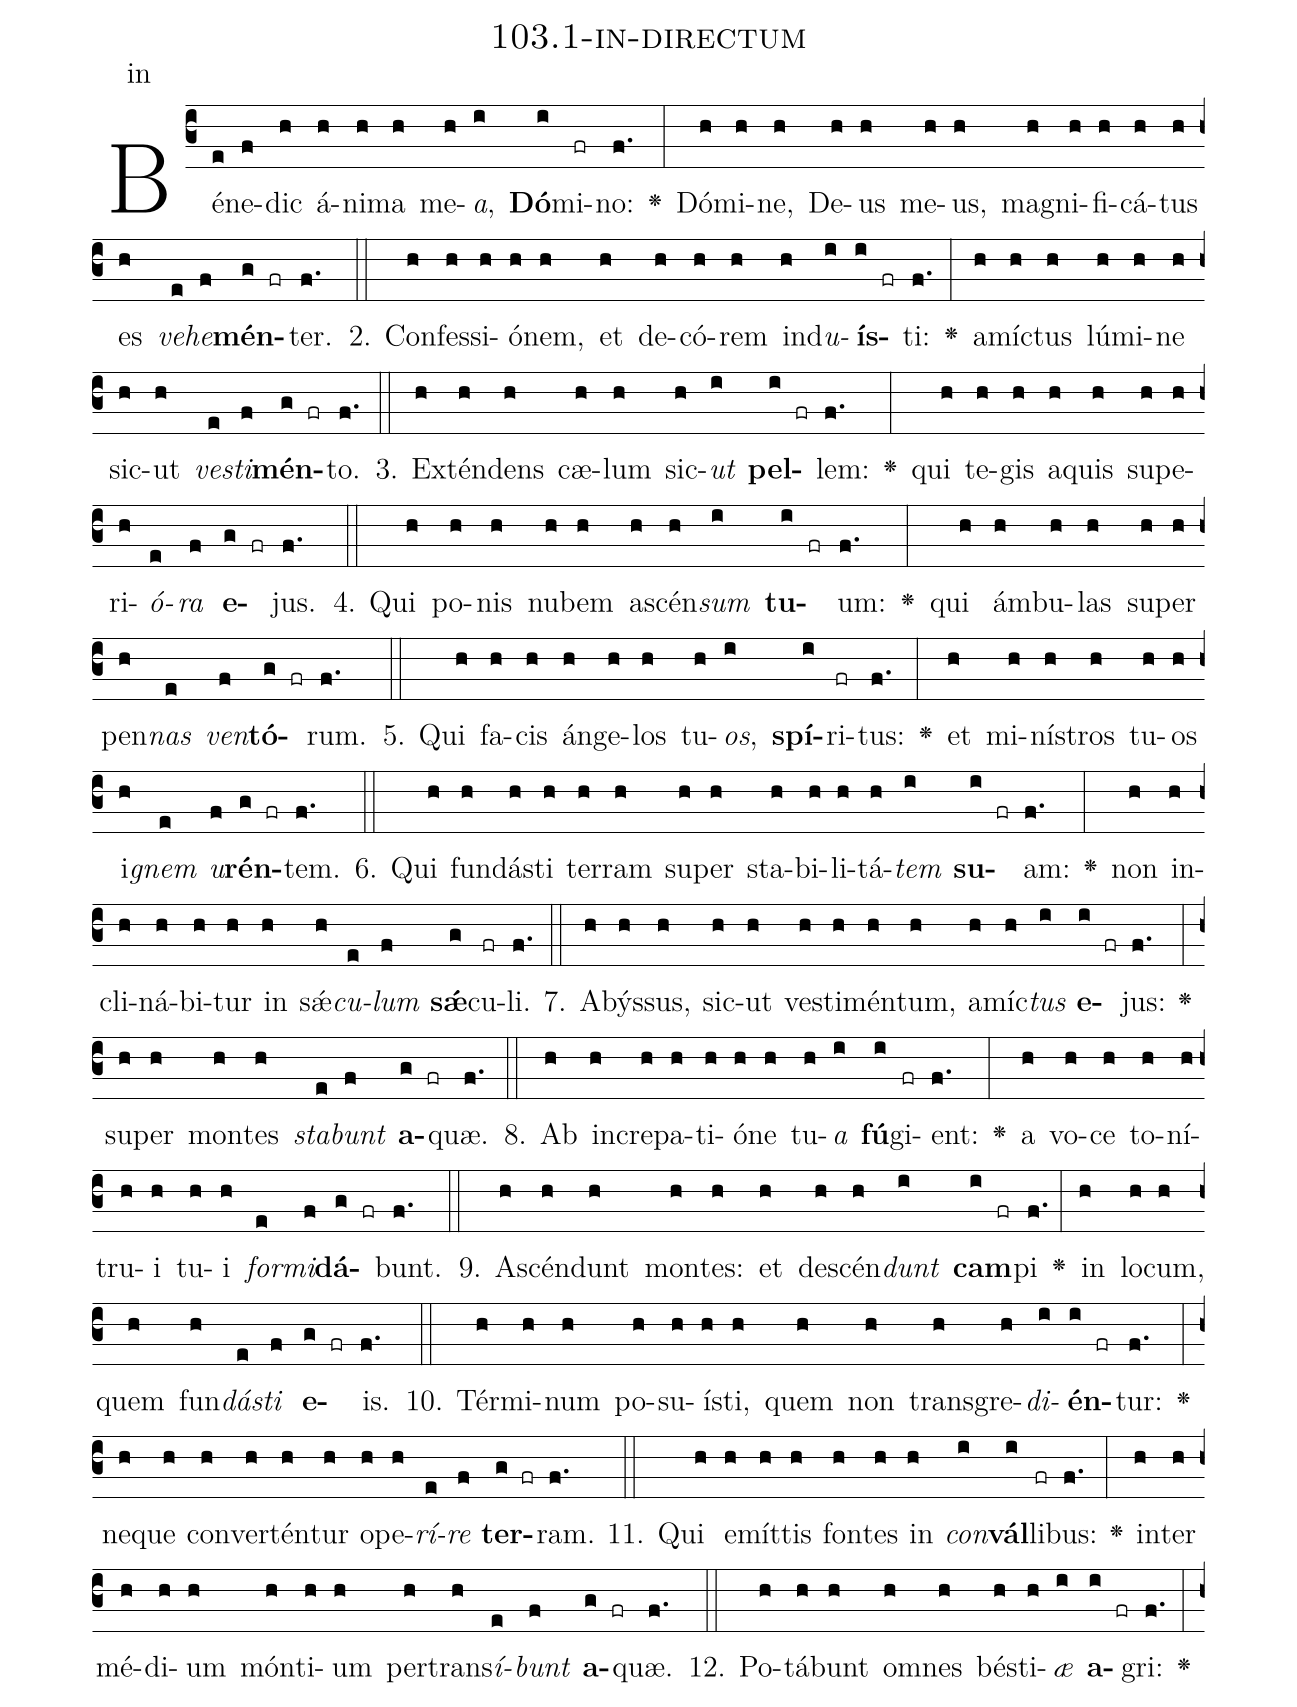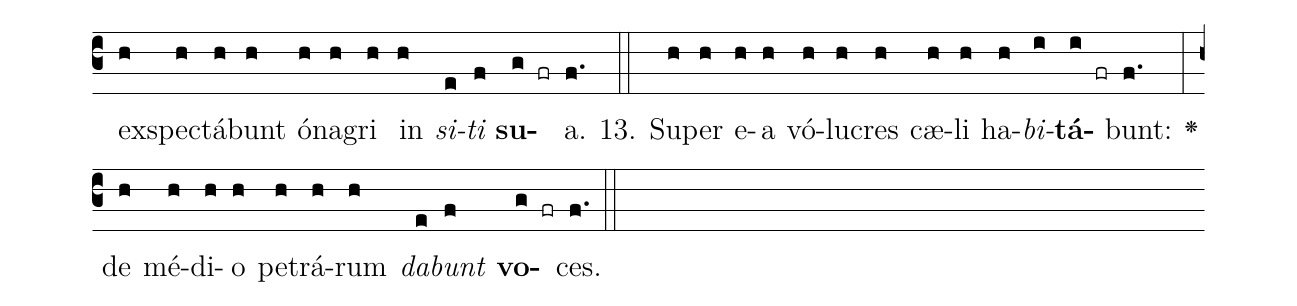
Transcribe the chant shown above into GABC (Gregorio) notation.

name: 103.1-in-directum;
annotation: in;
%%
(c3)Bé(e)ne(f)dic(h) á(h)ni(h)ma(h) me(h)<i>a</i>,(i) <b>Dó</b>(i)mi(fr)no:(f.) <v>\greheightstar</v>(:) Dó(h)mi(h)ne,(h) De(h)us(h) me(h)us,(h) ma(h)gni(h)fi(h)cá(h)tus(h) es(h) <i>ve</i>(e)<i>he</i>(f)<b>mén</b>(g fr)ter.(f.) (::)
2. Con(h)fes(h)si(h)ó(h)nem,(h) et(h) de(h)có(h)rem(h) ind(h)<i>u</i>(i)<b>ís</b>(i fr)ti:(f.) <v>\greheightstar</v>(:) a(h)míc(h)tus(h) lú(h)mi(h)ne(h) sic(h)ut(h) <i>ves</i>(e)<i>ti</i>(f)<b>mén</b>(g fr)to.(f.) (::)
3. Ex(h)tén(h)dens(h) cæ(h)lum(h) sic(h)<i>ut</i>(i) <b>pel</b>(i fr)lem:(f.) <v>\greheightstar</v>(:) qui(h) te(h)gis(h) a(h)quis(h) su(h)pe(h)ri(h)<i>ó</i>(e)<i>ra</i>(f) <b>e</b>(g fr)jus.(f.) (::)
4. Qui(h) po(h)nis(h) nu(h)bem(h) a(h)scén(h)<i>sum</i>(i) <b>tu</b>(i fr)um:(f.) <v>\greheightstar</v>(:) qui(h) ám(h)bu(h)las(h) su(h)per(h) pen(h)<i>nas</i>(e) <i>ven</i>(f)<b>tó</b>(g fr)rum.(f.) (::)
5. Qui(h) fa(h)cis(h) án(h)ge(h)los(h) tu(h)<i>os</i>,(i) <b>spí</b>(i)ri(fr)tus:(f.) <v>\greheightstar</v>(:) et(h) mi(h)nís(h)tros(h) tu(h)os(h) i(h)<i>gnem</i>(e) <i>u</i>(f)<b>rén</b>(g fr)tem.(f.) (::)
6. Qui(h) fun(h)dás(h)ti(h) ter(h)ram(h) su(h)per(h) sta(h)bi(h)li(h)tá(h)<i>tem</i>(i) <b>su</b>(i fr)am:(f.) <v>\greheightstar</v>(:) non(h) in(h)cli(h)ná(h)bi(h)tur(h) in(h) sǽ(h)<i>cu</i>(e)<i>lum</i>(f) <b>sǽ</b>(g)cu(fr)li.(f.) (::)
7. A(h)býs(h)sus,(h) sic(h)ut(h) ves(h)ti(h)mén(h)tum,(h) a(h)míc(h)<i>tus</i>(i) <b>e</b>(i fr)jus:(f.) <v>\greheightstar</v>(:) su(h)per(h) mon(h)tes(h) <i>sta</i>(e)<i>bunt</i>(f) <b>a</b>(g fr)quæ.(f.) (::)
8. Ab(h) in(h)cre(h)pa(h)ti(h)ó(h)ne(h) tu(h)<i>a</i>(i) <b>fú</b>(i)gi(fr)ent:(f.) <v>\greheightstar</v>(:) a(h) vo(h)ce(h) to(h)ní(h)tru(h)i(h) tu(h)i(h) <i>for</i>(e)<i>mi</i>(f)<b>dá</b>(g fr)bunt.(f.) (::)
9. A(h)scén(h)dunt(h) mon(h)tes:(h) et(h) de(h)scén(h)<i>dunt</i>(i) <b>cam</b>(i fr)pi(f.) <v>\greheightstar</v>(:) in(h) lo(h)cum,(h) quem(h) fun(h)<i>dás</i>(e)<i>ti</i>(f) <b>e</b>(g fr)is.(f.) (::)
10. Tér(h)mi(h)num(h) po(h)su(h)ís(h)ti,(h) quem(h) non(h) trans(h)gre(h)<i>di</i>(i)<b>én</b>(i fr)tur:(f.) <v>\greheightstar</v>(:) ne(h)que(h) con(h)ver(h)tén(h)tur(h) o(h)pe(h)<i>rí</i>(e)<i>re</i>(f) <b>ter</b>(g fr)ram.(f.) (::)
11. Qui(h) e(h)mít(h)tis(h) fon(h)tes(h) in(h) <i>con</i>(i)<b>vál</b>(i)li(fr)bus:(f.) <v>\greheightstar</v>(:) in(h)ter(h) mé(h)di(h)um(h) món(h)ti(h)um(h) per(h)trans(h)<i>í</i>(e)<i>bunt</i>(f) <b>a</b>(g fr)quæ.(f.) (::)
12. Po(h)tá(h)bunt(h) om(h)nes(h) bés(h)ti(h)<i>æ</i>(i) <b>a</b>(i fr)gri:(f.) <v>\greheightstar</v>(:) ex(h)spec(h)tá(h)bunt(h) ó(h)na(h)gri(h) in(h) <i>si</i>(e)<i>ti</i>(f) <b>su</b>(g fr)a.(f.) (::)
13. Su(h)per(h) e(h)a(h) vó(h)lu(h)cres(h) cæ(h)li(h) ha(h)<i>bi</i>(i)<b>tá</b>(i fr)bunt:(f.) <v>\greheightstar</v>(:) de(h) mé(h)di(h)o(h) pe(h)trá(h)rum(h) <i>da</i>(e)<i>bunt</i>(f) <b>vo</b>(g fr)ces.(f.) (::)
